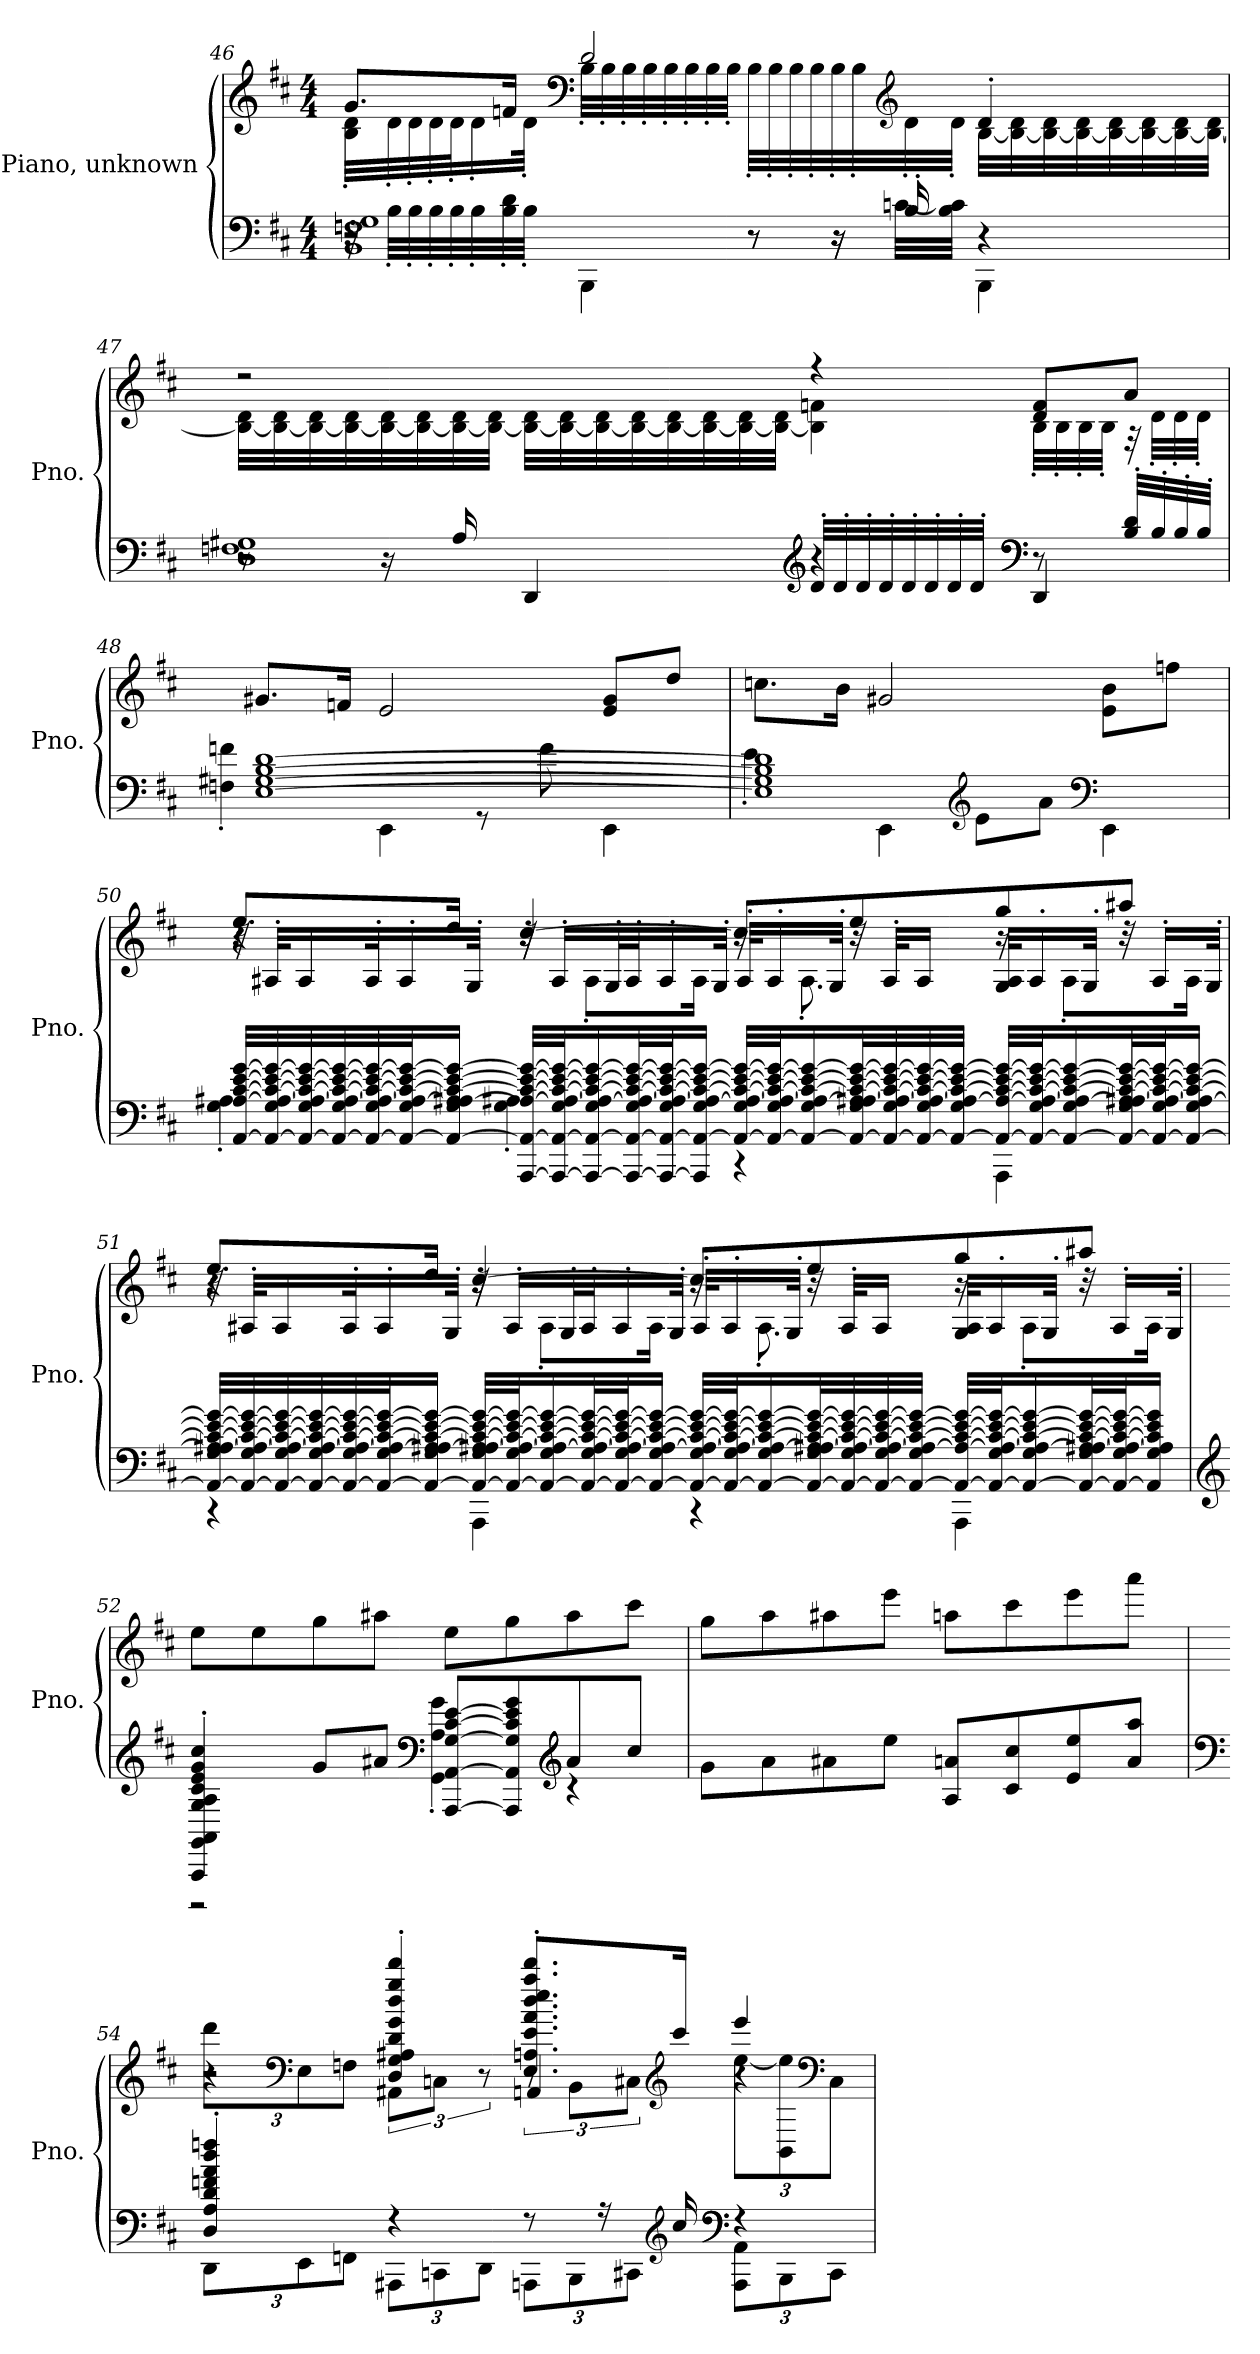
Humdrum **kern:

**kern	**kern
*part1	*part1
*staff2	*staff1
*I"Piano, unknown	*
*I'Pno.	*
!!LO:LB:g=z
*clefF4	*clefG2
*k[f#c#]	*k[f#c#]
*M4/4	*M4/4
=46	=46
*^	*^
*	*^	*	*
2r	32r	1BB 1Fn 1G	8.g/L	32B\' 32d\'LLL
.	32B'\LLL	.	.	32d'\
.	32B'\	.	.	32d'\
.	32B'\	.	.	32d'\
.	32B'\	.	.	32d'\J
.	32B'\	.	.	16d'\
.	32B\' 32d\'	.	16fn/Jk	.
.	32B'\JJJ	.	.	32d'\JJk
*	*	*	*clefF4	*
.	4BBB\	.	2d/	32B'\LLL
.	.	.	.	32B'\
.	.	.	.	32B'\
.	.	.	.	32B'\
.	.	.	.	32B'\
.	.	.	.	32B'\
.	.	.	.	32B'\
.	.	.	.	32B'\JJJ
8r	8r	.	.	32B'\LLL
.	.	.	.	32B'\
.	.	.	.	32B'\
.	.	.	.	32B'\
16r	16r	.	.	32B'\
.	.	.	.	32B'\
*	*	*	*clefG2	*
16B'/	[32cn\LLL	.	.	32d'\
.	32B\ 32c\]JJJ	.	.	32d'\JJJ
4r	4BBB\	.	4d'/	[32B\LLL
.	.	.	.	32B\_ 32d\
.	.	.	.	32B\_ 32d\
.	.	.	.	32B\_ 32d\
.	.	.	.	32B\_ 32d\
.	.	.	.	32B\_ 32d\
.	.	.	.	32B\_ 32d\
.	.	.	.	32B\_ 32d\JJJ
!!LO:PB:g=z	!!
=47	=47	=47	=47	=47
8r	1D 1Fn 1G#X	2r	2r	32B\_ 32d\LLL
.	.	.	.	32B\_ 32d\
.	.	.	.	32B\_ 32d\
.	.	.	.	32B\_ 32d\
16r	.	.	.	32B\_ 32d\
.	.	.	.	32B\_ 32d\
16A/	.	.	.	32B\_ 32d\
.	.	.	.	32B\_ 32d\JJJ
4DD/	.	.	.	32B\_ 32d\LLL
.	.	.	.	32B\_ 32d\
.	.	.	.	32B\_ 32d\
.	.	.	.	32B\_ 32d\
.	.	.	.	32B\_ 32d\
.	.	.	.	32B\_ 32d\
.	.	.	.	32B\_ 32d\
.	.	.	.	32B\_ 32d\JJJ
*clefG2	*	*	*	*
32d'/LLL	.	4r	4r	4B\] 4fn\
32d'/	.	.	.	.
32d'/	.	.	.	.
32d'/	.	.	.	.
32d'/	.	.	.	.
32d'/	.	.	.	.
32d'/	.	.	.	.
32d'/JJJ	.	.	.	.
*clefF4	*	*	*	*
8r	.	4DD/	8d/ 8f/L	32B'\LLL
.	.	.	.	32B'\
.	.	.	.	32B'\
.	.	.	.	32B'\JJJ
32B/' 32d/'LLL	.	.	8a/J	32r
32B'/	.	.	.	32d'\LLL
32B'/	.	.	.	32d'\
32B'/JJJ	.	.	.	32d'\JJJ
*	*v	*v	*	*
*	*	*v	*v
!!LO:LB:g=z
=48	=48	=48
[1E [1G#X [1B [1d	4Fn\' 4fn\'	8.g#X/L
.	.	16fn/Jk
.	4EE\	2e/
.	8r	.
.	8f\	.
.	4EE\	8e/ 8g#/L
.	.	8dd/J
=49	=49	=49
1E] 1G#] 1B] 1d]	4e'\	8.ccn\L
.	.	16b\Jk
.	4EE\	2g#X/
*clefG2	*	*
.	8e\L	.
.	8a\J	.
*clefF4	*	*
.	4EE\	8e\ 8b\L
.	.	8ffn\J
!!LO:LB:g=z
=50	=50	=50
*	*	*^
*	*	*	*^
[32AA/ [32A/ [32c#/ [32e/ [32g/LLL	4G\' 4A#X\'	8.ee/L	4r	32r
32AA/_ 32G/ 32A/_ 32c#/_ 32e/_ 32g/_	.	.	.	32A#X'/KLL
32AA/_ 32G/ 32A/_ 32c#/_ 32e/_ 32g/_	.	.	.	16A#/
32AA/_ 32G/ 32A/_ 32c#/_ 32e/_ 32g/_	.	.	.	.
32AA/_ 32G/ 32A/_ 32c#/_ 32e/_ 32g/_	.	.	.	32A#'/K
32AA/_ 32G/ 32A/_ 32c#/_ 32e/_ 32g/_J	.	.	.	16A#'/
16AA/_ 16G/ 16A/_ 16A#X/ 16c#/_ 16e/_ 16g/_JJ	.	16dd/Jk	.	.
.	.	.	.	32G'/JJk
[32AAA/ 32AA/_ 32A/_ 32c#/_ 32e/_ 32g/_LLL	4G\' 4A#X\'	[4cc#/	16r	32r
32AAA/_ 32AA/_ 32G/ 32A/_ 32c#/_ 32e/_ 32g/_J	.	.	.	16A#'/LL
16AAA/_ 16AA/_ 16G/ 16A/_ 16c#/_ 16e/_ 16g/_	.	.	8A#'\L	.
.	.	.	.	32G'/L
32AAA/_ 32AA/_ 32G/ 32A/_ 32c#/_ 32e/_ 32g/_L	.	.	.	32A#'/J
32AAA/_ 32AA/_ 32G/ 32A/_ 32c#/_ 32e/_ 32g/_J	.	.	.	16A#'/
16AAA/] 16AA/_ 16G/ 16A/_ 16c#/_ 16e/_ 16g/_JJ	.	.	16A#\Jk	.
.	.	.	.	32G'/JJk
32AA/_ 32G/ 32A/_ 32c#/_ 32e/_ 32g/_LLL	4r	8cc#/L]	16r	32A#'/KLL
32AA/_ 32G/ 32A/_ 32c#/_ 32e/_ 32g/_J	.	.	.	16A#'/
16AA/_ 16G/ 16A/_ 16c#/_ 16e/_ 16g/_	.	.	8.A#'\	.
.	.	.	.	32G'/JJk
32AA/_ 32G/ 32A/_ 32A#X/ 32c#/_ 32e/_ 32g/_L	.	8ee/	.	32r
32AA/_ 32G/ 32A/_ 32c#/_ 32e/_ 32g/_	.	.	.	32A#'/KLL
32AA/_ 32G/ 32A/_ 32c#/_ 32e/_ 32g/_	.	.	.	16A#/JJ
32AA/_ 32G/ 32A/_ 32c#/_ 32e/_ 32g/_JJJ	.	.	.	.
32AA/_ 32A/_ 32c#/_ 32e/_ 32g/_LLL	4AAA\	8gg/	16r	32G/' 32A#/'KLL
32AA/_ 32G/ 32A/_ 32c#/_ 32e/_ 32g/_J	.	.	.	16A#'/
16AA/_ 16G/ 16A/_ 16c#/_ 16e/_ 16g/_	.	.	8A#'\L	.
.	.	.	.	32G'/JJk
32AA/_ 32G/ 32A/_ 32A#X/ 32c#/_ 32e/_ 32g/_L	.	8aa#X/J	.	32r
32AA/_ 32G/ 32A/_ 32c#/_ 32e/_ 32g/_J	.	.	.	16A#'/LL
16AA/_ 16G/ 16A/_ 16c#/_ 16e/_ 16g/_JJ	.	.	16A#\Jk	.
.	.	.	.	32G'/JJk
!!LO:LB:g=z	!!	!!
=51	=51	=51	=51	=51
32AA/_ 32G/ 32A/_ 32A#X/ 32c#/_ 32e/_ 32g/_LLL	4r	8.ee/L	4r	32r
32AA/_ 32G/ 32A/_ 32c#/_ 32e/_ 32g/_	.	.	.	32A#X'/KLL
32AA/_ 32G/ 32A/_ 32c#/_ 32e/_ 32g/_	.	.	.	16A#/
32AA/_ 32G/ 32A/_ 32c#/_ 32e/_ 32g/_	.	.	.	.
32AA/_ 32G/ 32A/_ 32c#/_ 32e/_ 32g/_	.	.	.	32A#'/K
32AA/_ 32G/ 32A/_ 32c#/_ 32e/_ 32g/_J	.	.	.	16A#'/
16AA/_ 16G/ 16A/_ 16A#X/ 16c#/_ 16e/_ 16g/_JJ	.	16dd/Jk	.	.
.	.	.	.	32G'/JJk
32AA/_ 32G/ 32A/_ 32A#X/ 32c#/_ 32e/_ 32g/_LLL	4AAA\	[4cc#/	16r	32r
32AA/_ 32G/ 32A/_ 32c#/_ 32e/_ 32g/_J	.	.	.	16A#'/LL
16AA/_ 16G/ 16A/_ 16c#/_ 16e/_ 16g/_	.	.	8A#'\L	.
.	.	.	.	32G'/L
32AA/_ 32G/ 32A/_ 32c#/_ 32e/_ 32g/_L	.	.	.	32A#'/J
32AA/_ 32G/ 32A/_ 32c#/_ 32e/_ 32g/_J	.	.	.	16A#'/
16AA/_ 16G/ 16A/_ 16c#/_ 16e/_ 16g/_JJ	.	.	16A#\Jk	.
.	.	.	.	32G'/JJk
32AA/_ 32G/ 32A/_ 32c#/_ 32e/_ 32g/_LLL	4r	8cc#/L]	16r	32A#'/KLL
32AA/_ 32G/ 32A/_ 32c#/_ 32e/_ 32g/_J	.	.	.	16A#'/
16AA/_ 16G/ 16A/_ 16c#/_ 16e/_ 16g/_	.	.	8.A#'\	.
.	.	.	.	32G'/JJk
32AA/_ 32G/ 32A/_ 32A#X/ 32c#/_ 32e/_ 32g/_L	.	8ee/	.	32r
32AA/_ 32G/ 32A/_ 32c#/_ 32e/_ 32g/_	.	.	.	32A#'/KLL
32AA/_ 32G/ 32A/_ 32c#/_ 32e/_ 32g/_	.	.	.	16A#/JJ
32AA/_ 32G/ 32A/_ 32c#/_ 32e/_ 32g/_JJJ	.	.	.	.
32AA/_ 32A/_ 32c#/_ 32e/_ 32g/_LLL	4AAA\	8gg/	16r	32G/' 32A#/'KLL
32AA/_ 32G/ 32A/_ 32c#/_ 32e/_ 32g/_J	.	.	.	16A#'/
16AA/_ 16G/ 16A/_ 16c#/_ 16e/_ 16g/_	.	.	8A#'\L	.
.	.	.	.	32G'/JJk
32AA/_ 32G/ 32A/_ 32A#X/ 32c#/_ 32e/_ 32g/_L	.	8aa#X/J	.	32r
32AA/_ 32G/ 32A/_ 32c#/_ 32e/_ 32g/_J	.	.	.	16A#'/LL
16AA/] 16G/ 16A/] 16c#/] 16e/] 16g/]JJ	.	.	16A#\Jk	.
.	.	.	.	32G'/JJk
*	*	*v	*v	*v
!!LO:LB:g=z
=52	=52	=52
*clefG2	*	*
4AAA/' 4GG/' 4AA/' 4G/' 4A/' 4c#/' 4e/' 4g/' 4cc#/'	2r	8ee\L
.	.	8ee\
8g/L	.	8gg\
8a#X/J	.	8aa#X\J
*clefF4	*	*
[8AAA/ [8AA/ [8G/ [8c#/ [8e/L	4GG\' 4A\' 4g\'	8ee\L
8AAA/] 8AA/] 8G/] 8c#/] 8e/] 8g/	.	8gg\
*clefG2	*	*
8a#/	4r	8aa#\
8cc#/J	.	8ccc#\J
*v	*v	*
=53	=53
8g\L	8gg\L
8a\	8aa\
8a#X\	8aa#X\
8ee\J	8eee\J
8A/ 8an/L	8aan\L
8c#/ 8cc#/	8ccc#\
8e/ 8ee/	8eee\
8a/ 8aa/J	8aaa\J
!!LO:LB:g=z
=54	=54
*clefF4	*
*^	*^
*	*Xbrackettup	*	*Xbrackettup
*	*	*	*^
4D/' 4A/' 4d/' 4fn/' 4a/' 4dd/' 4ffn/'	12DD\L	4r	12ddd\L	2r
*	*	*clefF4	*	*
.	12EE\	.	12E\	.
.	12FFn\J	.	12Fn\J	.
*	*	*	*brackettup	*
4r	12AAA#X\L	4D/' 4G/' 4A#X/' 4d/' 4g/' 4dd/' 4gg/' 4ddd/'	12AA#X\L	.
.	12CCn\	.	12Cn\J	.
.	12DD\J	.	12r	.
8r	12AAAn\L	8.E/' 8.An/' 8.e/' 8.a/' 8.dd/' 8.ee/' 8.aa/' 8.ddd/'L	12r	4AAn/
.	12BBB\	.	12BB\L	.
16r	.	.	.	.
.	12CC#X\J	.	12C#X\J	.
*clefG2	*	*clefG2	*	*
16cc#/	.	16ccc#/Jk	.	.
*clefF4	*	*	*	*
*	*	*	*Xbrackettup	*
4r	12AAA\ 12AA\L	4eee/	[12ee\L	4r
.	12BBB\	.	12BB\ 12ee\]	.
*	*	*clefF4	*	*
.	12CC#\J	.	12C#\J	.
*v	*v	*	*	*
*	*v	*v	*v
=	=
*-	*-
